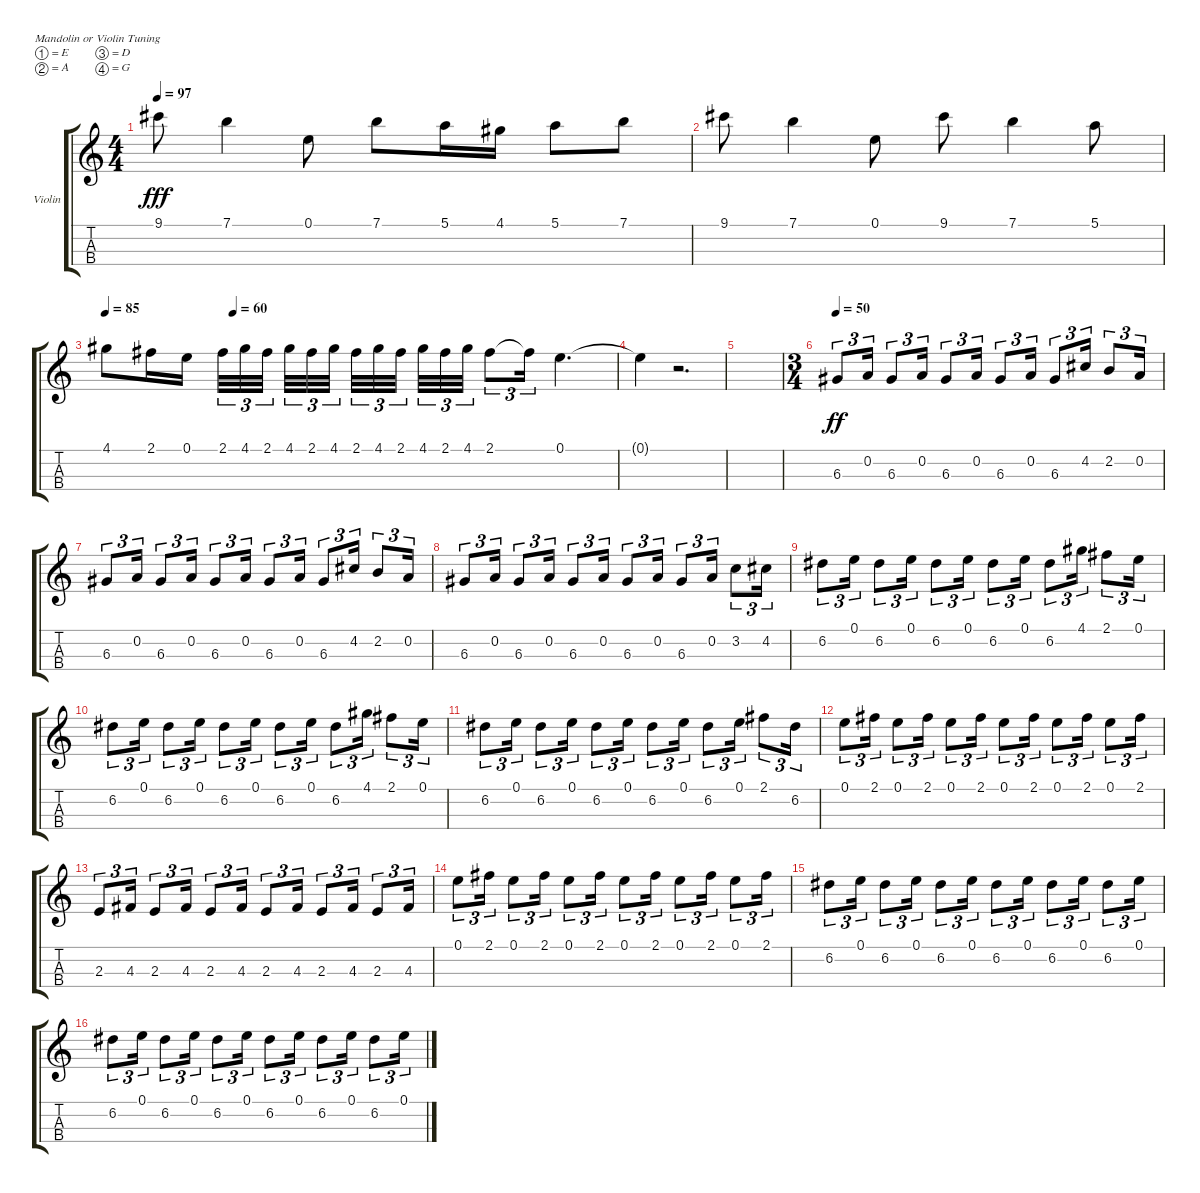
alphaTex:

\defaultSystemsLayout 4
\bracketExtendMode groupsimilarinstruments
\firstSystemTrackNameOrientation horizontal
\otherSystemsTrackNameOrientation horizontal
\track ("Violin" "Violin") {instrument violin}
\staff {score tabs}
\tuning (E5 A4 D4 G3)
\ts (4 4)
\tempo 97
\clef g2
\ks c
9.1.8{dy fff} 7.1.4 0.1.8 7.1.8 5.1.16 4.1.16 5.1.8 7.1.8 |
9.1.8 7.1.4 0.1.8 9.1.8 7.1.4 5.1.8 |
\tempo 85
\tempo (60 0.25)
4.1.8 2.1.16 0.1.16 2.1.32{tu (3 2)} 4.1.32{tu (3 2)} 2.1.32{tu (3 2)} 4.1.32{tu (3 2)} 2.1.32{tu (3 2)} 4.1.32{tu (3 2)} 2.1.32{tu (3 2)} 4.1.32{tu (3 2)} 2.1.32{tu (3 2)} 4.1.32{tu (3 2)} 2.1.32{tu (3 2)} 4.1.32{tu (3 2)} 2.1.8{tu (3 2)} 2.1{t}.16{tu (3 2)} 0.1.4{d} |
0.1{t}.4 r.2{d} |
|
\ts (3 4)
\tempo 50
6.3.8{tu (3 2) dy ff} 0.2.16{tu (3 2)} 6.3.8{tu (3 2)} 0.2.16{tu (3 2)} 6.3.8{tu (3 2)} 0.2.16{tu (3 2)} 6.3.8{tu (3 2)} 0.2.16{tu (3 2)} 6.3.8{tu (3 2)} 4.2.16{tu (3 2)} 2.2.8{tu (3 2)} 0.2.16{tu (3 2)} |
6.3.8{tu (3 2)} 0.2.16{tu (3 2)} 6.3.8{tu (3 2)} 0.2.16{tu (3 2)} 6.3.8{tu (3 2)} 0.2.16{tu (3 2)} 6.3.8{tu (3 2)} 0.2.16{tu (3 2)} 6.3.8{tu (3 2)} 4.2.16{tu (3 2)} 2.2.8{tu (3 2)} 0.2.16{tu (3 2)} |
6.3.8{tu (3 2)} 0.2.16{tu (3 2)} 6.3.8{tu (3 2)} 0.2.16{tu (3 2)} 6.3.8{tu (3 2)} 0.2.16{tu (3 2)} 6.3.8{tu (3 2)} 0.2.16{tu (3 2)} 6.3.8{tu (3 2)} 0.2.16{tu (3 2)} 3.2.8{tu (3 2)} 4.2.16{tu (3 2)} |
6.2.8{tu (3 2)} 0.1.16{tu (3 2)} 6.2.8{tu (3 2)} 0.1.16{tu (3 2)} 6.2.8{tu (3 2)} 0.1.16{tu (3 2)} 6.2.8{tu (3 2)} 0.1.16{tu (3 2)} 6.2.8{tu (3 2)} 4.1.16{tu (3 2)} 2.1.8{tu (3 2)} 0.1.16{tu (3 2)} |
6.2.8{tu (3 2)} 0.1.16{tu (3 2)} 6.2.8{tu (3 2)} 0.1.16{tu (3 2)} 6.2.8{tu (3 2)} 0.1.16{tu (3 2)} 6.2.8{tu (3 2)} 0.1.16{tu (3 2)} 6.2.8{tu (3 2)} 4.1.16{tu (3 2)} 2.1.8{tu (3 2)} 0.1.16{tu (3 2)} |
6.2.8{tu (3 2)} 0.1.16{tu (3 2)} 6.2.8{tu (3 2)} 0.1.16{tu (3 2)} 6.2.8{tu (3 2)} 0.1.16{tu (3 2)} 6.2.8{tu (3 2)} 0.1.16{tu (3 2)} 6.2.8{tu (3 2)} 0.1.16{tu (3 2)} 2.1.8{tu (3 2)} 6.2.16{tu (3 2)} |
0.1.8{tu (3 2)} 2.1.16{tu (3 2)} 0.1.8{tu (3 2)} 2.1.16{tu (3 2)} 0.1.8{tu (3 2)} 2.1.16{tu (3 2)} 0.1.8{tu (3 2)} 2.1.16{tu (3 2)} 0.1.8{tu (3 2)} 2.1.16{tu (3 2)} 0.1.8{tu (3 2)} 2.1.16{tu (3 2)} |
2.3.8{tu (3 2)} 4.3.16{tu (3 2)} 2.3.8{tu (3 2)} 4.3.16{tu (3 2)} 2.3.8{tu (3 2)} 4.3.16{tu (3 2)} 2.3.8{tu (3 2)} 4.3.16{tu (3 2)} 2.3.8{tu (3 2)} 4.3.16{tu (3 2)} 2.3.8{tu (3 2)} 4.3.16{tu (3 2)} |
0.1.8{tu (3 2)} 2.1.16{tu (3 2)} 0.1.8{tu (3 2)} 2.1.16{tu (3 2)} 0.1.8{tu (3 2)} 2.1.16{tu (3 2)} 0.1.8{tu (3 2)} 2.1.16{tu (3 2)} 0.1.8{tu (3 2)} 2.1.16{tu (3 2)} 0.1.8{tu (3 2)} 2.1.16{tu (3 2)} |
6.2.8{tu (3 2)} 0.1.16{tu (3 2)} 6.2.8{tu (3 2)} 0.1.16{tu (3 2)} 6.2.8{tu (3 2)} 0.1.16{tu (3 2)} 6.2.8{tu (3 2)} 0.1.16{tu (3 2)} 6.2.8{tu (3 2)} 0.1.16{tu (3 2)} 6.2.8{tu (3 2)} 0.1.16{tu (3 2)} |
6.2.8{tu (3 2)} 0.1.16{tu (3 2)} 6.2.8{tu (3 2)} 0.1.16{tu (3 2)} 6.2.8{tu (3 2)} 0.1.16{tu (3 2)} 6.2.8{tu (3 2)} 0.1.16{tu (3 2)} 6.2.8{tu (3 2)} 0.1.16{tu (3 2)} 6.2.8{tu (3 2)} 0.1.16{tu (3 2)}
